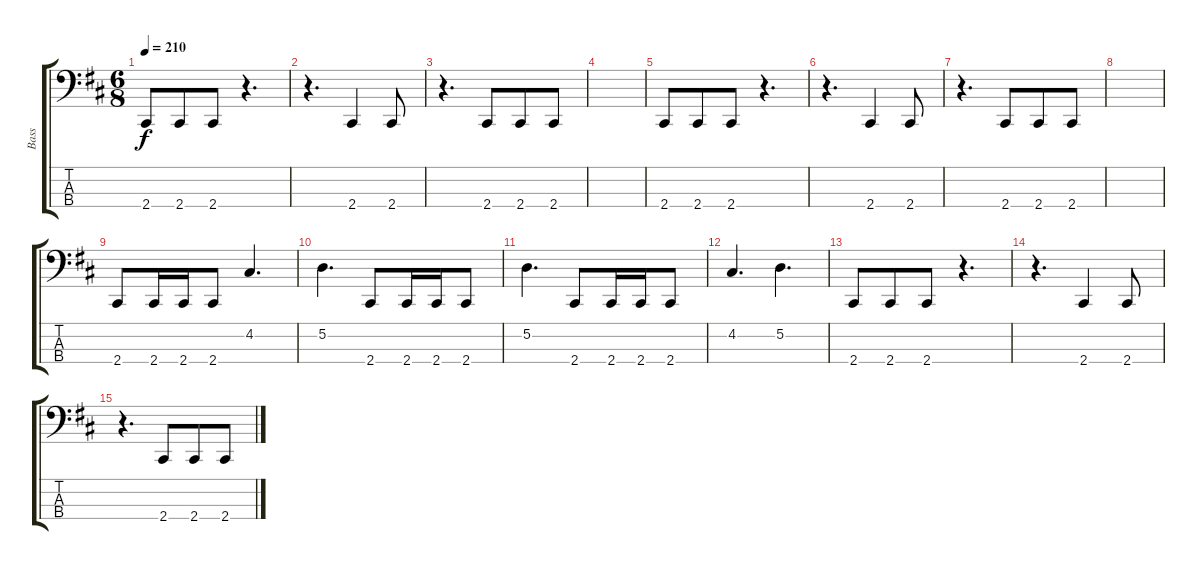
\track ("Bass" "Bass") {instrument electricbasspick}
\staff {score tabs}
\tuning (D2 A1 E1 B0) {hide}
\ts (6 8)
\tempo 210
\clef f4
\ks bminor
2.4.8{dy f instrument electricbasspick} 2.4.8 2.4.8 r.4{d} |
r.4{d} 2.4.4 2.4.8 |
r.4{d} 2.4.8 2.4.8 2.4.8 |
|
2.4.8 2.4.8 2.4.8 r.4{d} |
r.4{d} 2.4.4 2.4.8 |
r.4{d} 2.4.8 2.4.8 2.4.8 |
|
2.4.8 2.4.16 2.4.16 2.4.8 4.2.4{d} |
5.2.4{d} 2.4.8 2.4.16 2.4.16 2.4.8 |
5.2.4{d} 2.4.8 2.4.16 2.4.16 2.4.8 |
4.2.4{d} 5.2.4{d} |
2.4.8 2.4.8 2.4.8 r.4{d} |
r.4{d} 2.4.4 2.4.8 |
r.4{d} 2.4.8 2.4.8 2.4.8
